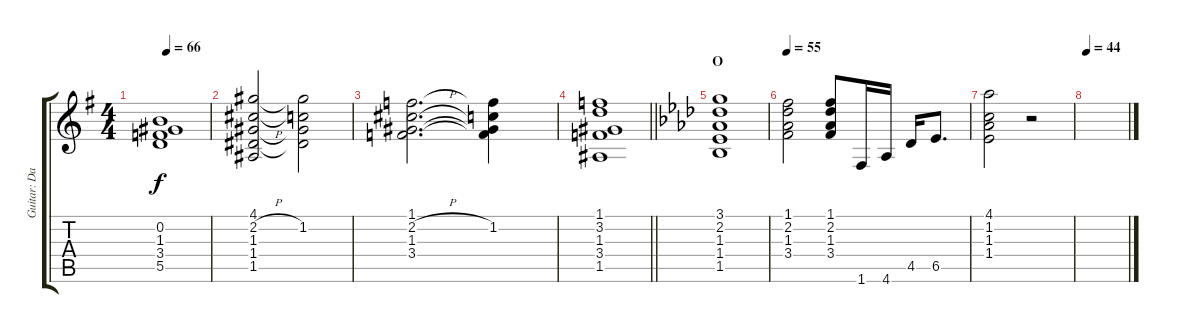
\track ("Guitar: Davey Johnstone" "Guitar: Da") {instrument electricguitarjazz}
\staff {score tabs}
\tuning (E4 B3 G3 D3 A2 E2) {hide}
\ts (4 4)
\tempo 66
\clef g2
\ks g
(0.2 1.3 3.4 5.5).1{dy f} |
(4.1 2.2{h} 1.3 1.4 1.5).2 (4.1{t} 1.2 1.3{t} 1.4{t}).2 |
(1.1 2.2{h} 1.3 3.4).2{d} (1.1{t} 1.2 1.3{t} 3.4{t}).4 |
\barLineRight lightlight
(1.1 3.2 1.3 3.4 1.5).1 |
\section ("" "O")
\ks ab
(3.1 2.2 1.3 1.4 1.5).1 |
\tempo 55
(1.1 2.2 1.3 3.4).2 (1.1 2.2 1.3 3.4).8 1.6.16 4.6.16 4.5.16 6.5.8{d} |
(4.1 1.2 1.3 1.4).2 r.2 |
\tempo 44
